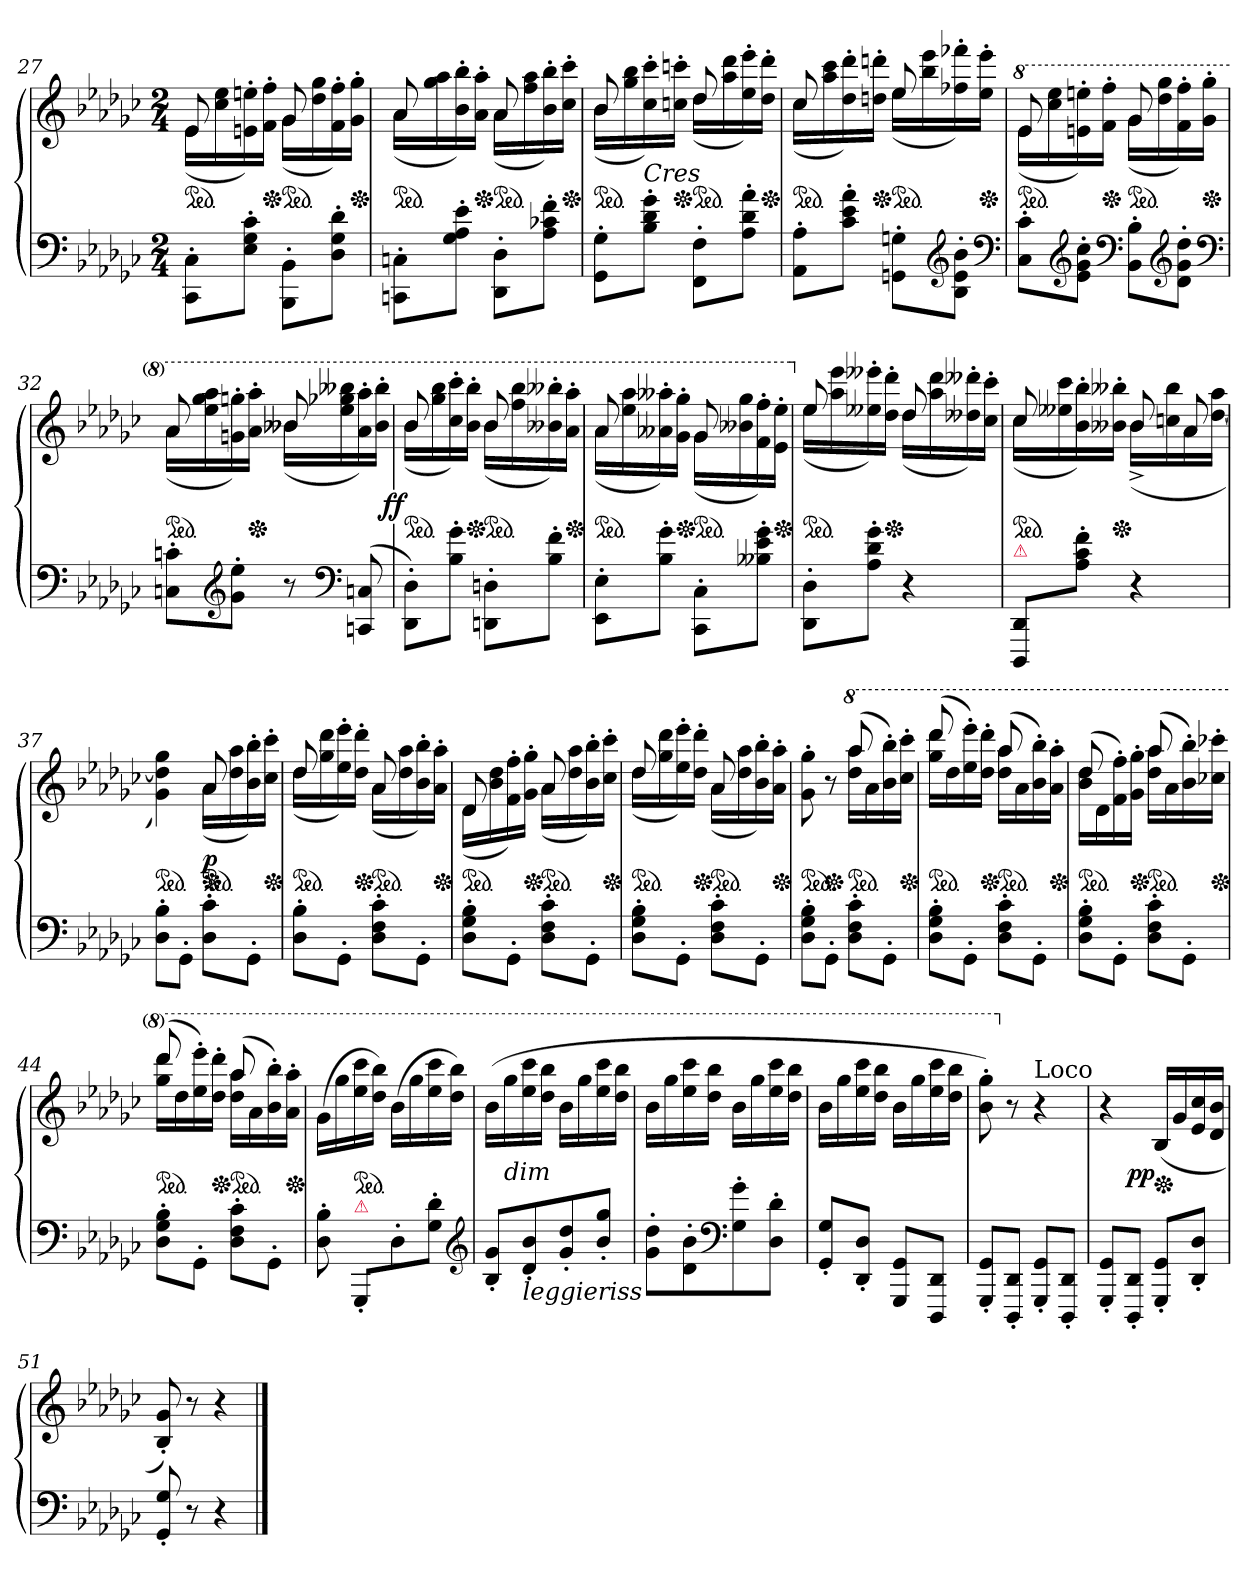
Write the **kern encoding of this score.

**kern	**kern	**dynam
*part1	*part1	*part1
*staff2	*staff1	*staff1/2
*clefF4	*clefG2	*
*k[b-e-a-d-g-c-]	*k[b-e-a-d-g-c-]	*
*G-:	*G-:	*
*M2/4	*M2/4	*
=27	=27	=27
*	*^	*
*	*ped	*	*
8CC-'>\ 8C-'>\L	8e-	(>16e-LL	.
.	.	16cc- 16ee-	.
8E-'> 8G-'> 8c-'>J	8rgggyy	16en'> 16een'>)	.
*	*Xped	*	*
.	.	16f'> 16ff'>JJ	.
*	*ped	*	*
8BBB-'>\ 8BB-'>\L	8g-	(>16g-LL	.
.	.	16dd- 16gg-	.
8D-'> 8G-'> 8d-'>J	8rgggyy	16f'> 16ff'>)	.
*	*Xped	*	*
.	.	16g-'> 16gg-'>JJ	.
=28	=28	=28	=28
*	*ped	*	*
8CCn'> 8Cn'>L	8a-	(>16a-LL	.
.	.	16gg- 16aa-	.
8G-'> 8A-'> 8e-'>J	8rgggyy	16b-'> 16bb-'>)	.
*	*Xped	*	*
.	.	16a-'> 16aa-'>JJ	.
*	*ped	*	*
8DD-'> 8D-'>L	8a-	(>16a-LL	.
.	.	16ff 16aa-	.
8A-'> 8c-X'> 8f'>J	8rgggyy	16b-'> 16bb-'>)	.
*	*Xped	*	*
.	.	16cc-'> 16ccc-'>JJ	.
=29	=29	=29	=29
*	*ped	*	*
8GG-'> 8G-'>L	8b-	(>16b-LL	.
.	.	16gg- 16bb-	.
!	!LO:TX:c:i:t=Cres	!	!
8B-'> 8d-'> 8g-'>J	8rbbbyy	16cc-'> 16ccc-'>)	.
*	*Xped	*	*
.	.	16ccn'> 16cccn'>JJ	.
*	*ped	*	*
8FF'> 8F'>L	8dd-	(>16dd-LL	.
.	.	16aa- 16ddd-	.
8A-'> 8d-'> 8a-'>J	8rddddyy	16ee-'> 16eee-'>)	.
*	*Xped	*	*
.	.	16dd-'> 16ddd-'>JJ	.
=30	=30	=30	=30
*	*ped	*	*
8AA-'> 8A-'>L	8cc-	(>16cc-LL	.
.	.	16aa- 16ccc-	.
8c-'> 8e-'> 8a-'>J	8rddddyy	16dd-'> 16ddd-'>)	.
*	*Xped	*	*
.	.	16ddn'> 16dddn'>JJ	.
*	*ped	*	*
8GGn'>\ 8Gn'>\L	8ee-	(>16ee-LL	.
.	.	16bb- 16eee-	.
*clefG2	*	*	*
8B-'> 8e-'> 8b-'>J	8rffffyy	16ff-X'> 16fff-X'>)	.
*	*Xped	*	*
.	.	16ee-'> 16eee-'>JJ	.
*clefF4	*	*	*
=31	=31	=31	=31
*	*8va	*	*
*	*ped	*	*
8C-'> 8c-'>L	8ee-	(>16ee-LL	.
.	.	16ccc- 16eee-	.
*clefG2	*	*	*
8e-'> 8g-'> 8cc-'>J	8rffffyy	16een'> 16eeen'>)	.
*	*Xped	*	*
.	.	16ff'> 16fff'>JJ	.
*clefF4	*	*	*
*	*ped	*	*
8BB-'> 8B-'>L	8gg-	(>16gg-LL	.
.	.	16ddd- 16ggg-	.
*clefG2	*	*	*
8d-'> 8g-'> 8dd-'>J	8rffffyy	16ff'> 16fff'>)	.
*	*Xped	*	*
.	.	16gg-'> 16ggg-'>JJ	.
*clefF4	*	*	*
=32	=32	=32	=32
*	*ped	*	*
8Cn'> 8cn'>L	8aa-	(>16aa-LL	.
.	.	16eee- 16ggg- 16aaa-	.
*clefG2	*	*	*
8g-'> 8ee-'>J	8rgggyy	16ggn'> 16gggn'>)	.
*	*Xped	*	*
.	.	16aa-'> 16aaa-'>JJ	.
8r	8bb--X	(>16bb--XLL	.
.	.	16eee- 16ggg-X 16bbb--X	.
*clefF4	*	*	*
(<8CCn 8Cn	8rgggyy	16aa-'> 16aaa-'>)	.
.	.	16bb--'> 16bbb--'>JJ	.
=33	=33	=33	=33
!	!LO:TX:b:i:t=appassionato	!	!
!	!	!	!LO:DY:rj
*	*ped	*	*
8DD-'> 8D-'>L)	8bb-	(>16bb-LL	ff
.	.	16ggg- 16bbb-	.
8B-'> 8g-'>J	8rgggyy	16ccc-'> 16cccc-'>)	.
*	*Xped	*	*
.	.	16bb-'> 16bbb-'>JJ	.
*	*ped	*	*
8DDn'> 8Dn'>L	8bb-	(>16bb-LL	.
.	.	16fff 16bbb-	.
8B-'> 8f'>J	8raaaayy	16bb--X'> 16bbb--X'>)	.
*	*Xped	*	*
.	.	16aa-'> 16aaa-'>JJ	.
=34	=34	=34	=34
*	*ped	*	*
8EE-'> 8E-'>L	8aa-	(>16aa-LL	.
.	.	16eee- 16aaa-	.
8B-'> 8g-'>J	8rffffyy	16aa--X'> 16aaa--X'>)	.
*	*Xped	*	*
.	.	16gg-'> 16ggg-'>JJ	.
*	*ped	*	*
8CC-'> 8C-'>L	8gg-	(>16gg-LL	.
.	.	16bb--X 16ggg-	.
8B--X'> 8e-'> 8g-'>J	8rddddyy	16ff'> 16fff'>)	.
*	*Xped	*	*
.	.	16ee-'> 16eee-'>JJ	.
=35	=35	=35	=35
*	*X8va	*	*
!	!LO:TX:a:i:t=Loco	!	!
*	*ped	*	*
8DD-'> 8D-'>L	8ee-	(>16ee-LL	.
.	.	16aa- 16eee-	.
8A-'> 8d-'> 8g-'>J	8rddddyy	16ee--X'> 16eee--X'>)	.
*	*Xped	*	*
.	.	16dd-'> 16ddd-'>JJ	.
4r	8dd-	(>16dd-LL	.
.	.	16aa- 16ddd-	.
.	8rbbbyy	16dd--X'> 16ddd--X'>)	.
.	.	16cc-'> 16ccc-'>JJ	.
=36	=36	=36	=36
!	!LO:TX:b:i:t=ritenuto	!	!
!	!LO:TX:b:color=crimson:t=⚠	!	!
!LO:TX:a:color=crimson:t=⚠	!	!	!
*	*ped	*	*
8DDD-/ 8DD-/L	8cc-/	(>16cc-LL	.
.	.	16ee--X\ 16ccc-\	.
8A-'>\ 8c-'>\ 8f'>\J	8ryy	16b-'> 16bb-'>)	.
*	*Xped	*	*
.	.	16b--X'> 16bb--X'>JJ	.
4r	8b--/	(>16b--^<LL	.
.	.	16ccn\ 16bb--\	.
.	8a-/	16a-	.
.	.	[16dd- 16aa-JJ	.
=37	=37	=37	=37
*	*ped	*	*
8D-'>\ 8B-'>\L	4g- 4dd-] 4gg-)	4ryy	.
*	*Xped	*	*
8GG-'>J	.	.	.
*	*ped	*	*
8D-'>\ 8c-'>\L	8a-	(>16a-LL	p
.	.	16dd- 16aa-	.
8GG-'>J	8rgggyy	16b-'> 16bb-'>)	.
*	*Xped	*	*
.	.	16cc-'> 16ccc-'>JJ	.
=38	=38	=38	=38
*	*ped	*	*
8D-'>\ 8B-'>\L	8dd-	(>16dd-LL	.
.	.	16gg- 16ddd-	.
8GG-'>J	8rddddyy	16ee-'> 16eee-'>)	.
*	*Xped	*	*
.	.	16dd-'> 16ddd-'>JJ	.
*	*ped	*	*
8D-'>\ 8F'>\ 8c-'>\L	8a-	(>16a-LL	.
.	.	16dd- 16aa-	.
8GG-'J	8rbbbyy	16b-'> 16bb-'>)	.
*	*Xped	*	*
.	.	16a-'> 16aa-'>JJ	.
=39	=39	=39	=39
*	*ped	*	*
8D-'>\ 8G-'>\ 8B-'>\L	8d-	(>16d-LL	.
.	.	16b- 16dd-	.
8GG-'>J	8rgggyy	16f'> 16ff'>)	.
*	*Xped	*	*
.	.	16g-'> 16gg-'>JJ	.
*	*ped	*	*
8D-'>\ 8F'>\ 8c-'>\L	8a-	(>16a-LL	.
.	.	16dd- 16aa-	.
8GG-'>J	8rbbbyy	16b-'> 16bb-'>)	.
*	*Xped	*	*
.	.	16cc-'> 16ccc-'>JJ	.
=40	=40	=40	=40
*	*ped	*	*
8D-'>\ 8G-'>\ 8B-'>\L	8dd-	(>16dd-LL	.
.	.	16gg- 16ddd-	.
8GG-'>J	8rffffyy	16ee-'> 16eee-'>)	.
*	*Xped	*	*
.	.	16dd-'> 16ddd-'>JJ	.
*	*ped	*	*
8D-'>\ 8F'>\ 8c-'>\L	8a-	(>16a-LL	.
.	.	16dd- 16aa-	.
8GG-'J	8rbbbyy	16b-'> 16bb-'>)	.
*	*Xped	*	*
.	.	16a-'> 16aa-'>JJ	.
=41	=41	=41	=41
*	*ped	*	*
8D-'>\ 8G-'>\ 8B-'>\L	8g-'> 8gg-'>	4reeeyy	.
*	*Xped	*	*
8GG-'>J	8r	.	.
*	*8va	*	*
*	*ped	*	*
8D-'>\ 8F'>\ 8c-'>\L	(>8aaa-	16ddd- 16aaa-LL	.
.	.	16aa-	.
8GG-'>J	8raaaayy	16bb-'> 16bbb-'>)	.
*	*Xped	*	*
.	.	16ccc-'> 16cccc-'>JJ	.
=42	=42	=42	=42
*	*ped	*	*
8D-'>\ 8G-'>\ 8B-'>\L	(>8dddd-	16ggg- 16dddd-LL	.
.	.	16ddd-	.
8GG-'>J	8rbbbyy	16eee-'> 16eeee-'>)	.
*	*Xped	*	*
.	.	16ddd-'> 16dddd-'>JJ	.
*	*ped	*	*
8D-'>\ 8F'>\ 8c-'>\L	(>8aaa-	16ddd- 16aaa-LL	.
.	.	16aa-	.
8GG-'>J	8rgggyy	16bb-'> 16bbb-'>)	.
*	*Xped	*	*
.	.	16aa-'> 16aaa-'>JJ	.
=43	=43	=43	=43
*	*ped	*	*
8D-'>\ 8G-'>\ 8B-'>\L	(>8ddd-	16bb- 16ddd-LL	.
.	.	16dd-	.
8GG-'>J	8reeeyy	16ff'> 16fff'>)	.
*	*Xped	*	*
.	.	16gg-'> 16ggg-'>JJ	.
*	*ped	*	*
8D-'>\ 8F'>\ 8c-'>\L	(>8aaa-	16ddd- 16aaa-LL	.
.	.	16aa-	.
8GG-'>J	8rgggyy	16bb-'> 16bbb-'>)	.
*	*Xped	*	*
.	.	16ccc-X'> 16cccc-X'>JJ	.
=44	=44	=44	=44
*	*ped	*	*
8D-'>\ 8G-'>\ 8B-'>\L	(>8dddd-	16ggg- 16dddd-LL	.
.	.	16ddd-	.
8GG-'>J	8rbbbyy	16eee-'> 16eeee-'>)	.
*	*Xped	*	*
.	.	16ddd-'> 16dddd-'>JJ	.
*	*ped	*	*
8D-'>\ 8F'>\ 8c-'>\L	(>8aaa-	16ddd- 16aaa-LL	.
.	.	16aa-	.
8GG-'>J	8rgggyy	16bb-'> 16bbb-'>)	.
*	*Xped	*	*
.	.	16aa-'> 16aaa-'>JJ	.
*	*v	*v	*
=45	=45	=45
8D-'> 8B-'>	(>16gg-LL	.
.	16ggg-	.
!LO:TX:a:color=crimson:t=⚠	!	!
*	*ped	*
8GGG-'</L	16eee- 16cccc-	.
.	16ddd- 16bbb-JJ)	.
8D-'>\	(>16bb-LL	.
.	16ggg-	.
8G-'>\ 8d-'>\J	16eee- 16cccc-	.
.	16ddd- 16bbb-JJ)	.
*clefG2	*	*
=46	=46	=46
8B-'</ 8g-'</L	(>16bb-LL	.
!	!LO:TX:c:i:t=dim	!
.	16ggg-	.
!LO:TX:b:i:t=leggieriss	!	!
8d-'< 8b-'<	16eee- 16cccc-	.
.	16ddd- 16bbb-JJ	.
8g-'< 8dd-'<	16bb-LL	.
.	16ggg-	.
8b-'< 8gg-'<J	16eee- 16cccc-	.
.	16ddd- 16bbb-JJ	.
=47	=47	=47
8g-'> 8dd-'>L	16bb-LL	.
.	16ggg-	.
8d-'> 8b-'>	16eee- 16cccc-	.
.	16ddd- 16bbb-JJ	.
*clefF4	*	*
8G-'> 8g-'>	16bb-LL	.
.	16ggg-	.
8D-'> 8d-'>J	16eee- 16cccc-	.
.	16ddd- 16bbb-JJ	.
=48	=48	=48
8GG-'< 8G-'<L	16bb-LL	.
.	16ggg-	.
8DD-'< 8D-'<J	16eee- 16cccc-	.
.	16ddd- 16bbb-JJ	.
8GGG- 8GG-L	16bb-LL	.
.	16ggg-	.
8DDD- 8DD-J	16eee- 16cccc-	.
.	16ddd- 16bbb-JJ	.
=49	=49	=49
8GGG-'< 8GG-'<L	8bb-' 8ggg-')	.
*	*X8va	*
8DDD-'< 8DD-'<J	8r	.
!	!LO:TX:a:t=Loco	!
8GGG-'< 8GG-'<L	4r	.
8DDD-'< 8DD-'<J	.	.
=50	=50	=50
*	*^	*
8GGG-'< 8GG-'<L	4r	8ryy	.
8DDD-'< 8DD-'<J	.	4.ryy	pp
*	*Xped	*	*
8GGG-'< 8GG-'<L	(<16B-LL	.	.
.	16g-	.	.
8DD-'< 8D-'<J	16e- 16cc-	.	.
.	16d- 16b-JJ	.	.
*	*v	*v	*
=51	=51	=51
8GG-'< 8G-'<	8B-'< 8g-'<)	.
8r	8r	.
4r	4r	.
==	==	==
*-	*-	*-
